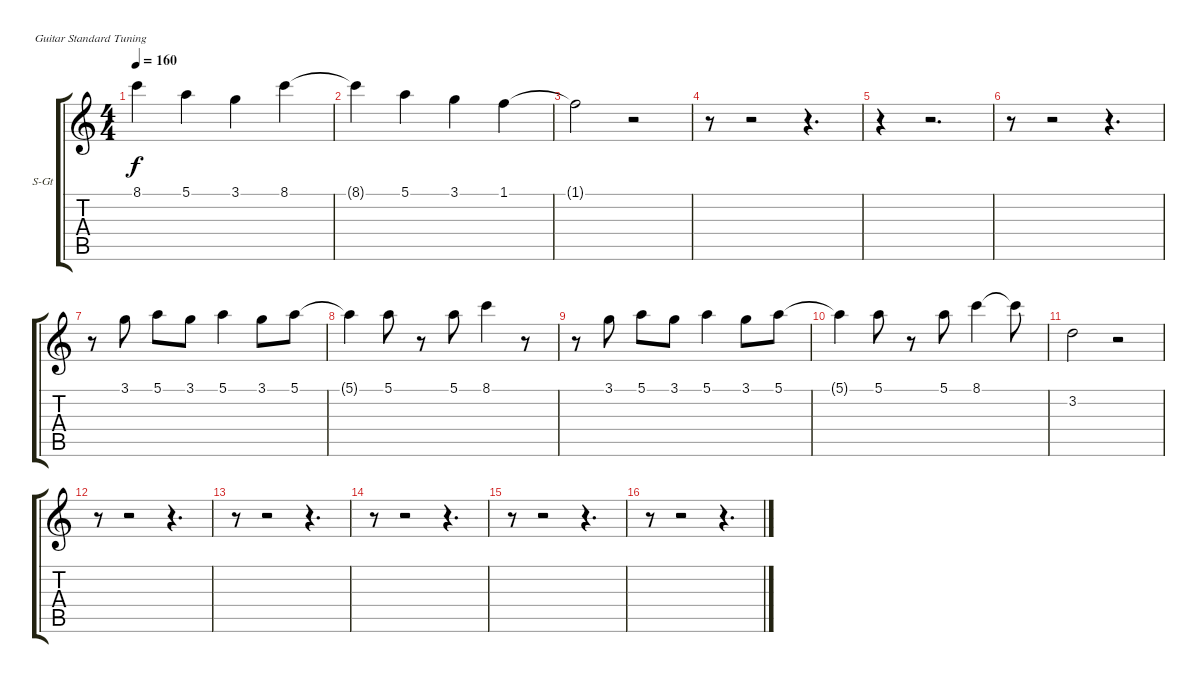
\bracketExtendMode groupsimilarinstruments
\firstSystemTrackNameOrientation horizontal
\otherSystemsTrackNameOrientation horizontal
\track ("Voice" "S-Gt") {instrument flute}
\staff {score tabs}
\tuning (E4 B3 G3 D3 A2 E2)
\displaytranspose 12
\ts (4 4)
\tempo 160
\clef g2
\ks c
8.1{t}.4{dy f} 5.1.4 3.1.4 8.1.4 |
8.1{t}.4 5.1.4 3.1.4 1.1.4 |
1.1{t}.2 r.2 |
r.8 r.2 r.4{d} |
r.4 r.2{d} |
r.8 r.2 r.4{d} |
r.8 3.1.8 5.1.8 3.1.8 5.1.4 3.1.8 5.1.8 |
5.1{t}.4 5.1.8 r.8 5.1.8 8.1.4 r.8 |
r.8 3.1.8 5.1.8 3.1.8 5.1.4 3.1.8 5.1.8 |
5.1{t}.4 5.1.8 r.8 5.1.8 8.1.4 8.1{t}.8 |
3.2.2 r.2 |
r.8 r.2 r.4{d} |
r.8 r.2 r.4{d} |
r.8 r.2 r.4{d} |
r.8 r.2 r.4{d} |
r.8 r.2 r.4{d}
